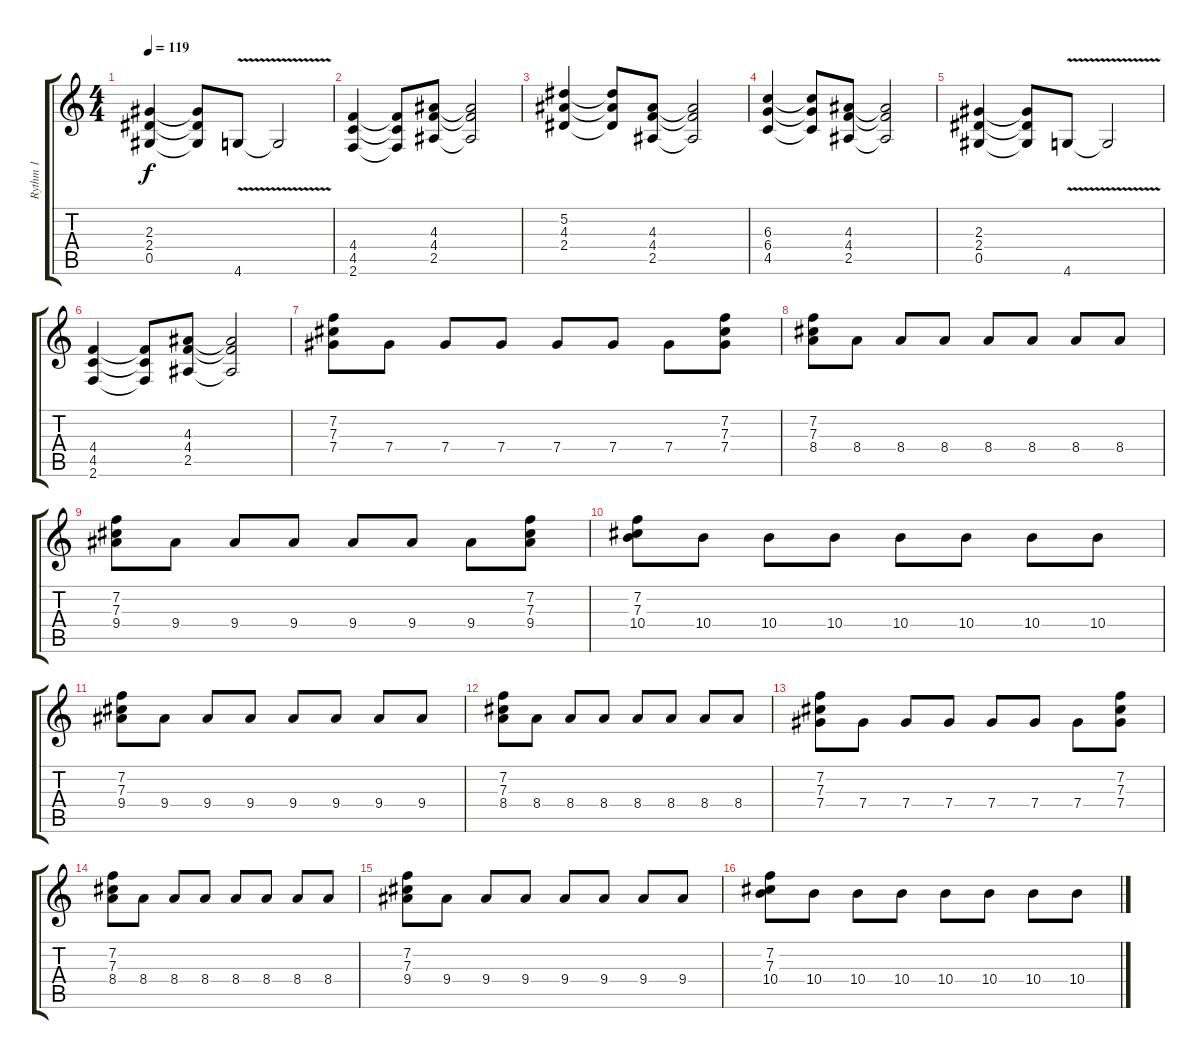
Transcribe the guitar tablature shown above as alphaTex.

\track ("Rythm 1" "Rythm 1") {instrument overdrivenguitar}
\staff {score tabs}
\tuning (Eb4 Bb3 Gb3 Db3 Ab2 Eb2) {hide}
\ts (4 4)
\tempo 119
\clef g2
\ks c
(2.3 2.4 0.5).4{dy f} (2.3{t} 2.4{t} 0.5{t}).8 4.6{v}.8 4.6{t}.2 |
(4.4 4.5 2.6).4 (4.4{t} 4.5{t} 2.6{t}).8 (4.3 4.4 2.5).8 (4.3{t} 4.4{t} 2.5{t}).2 |
(5.2 4.3 2.4).4 (5.2{t} 4.3{t} 2.4{t}).8 (4.3 4.4 2.5).8 (4.3{t} 4.4{t} 2.5{t}).2 |
(6.3 6.4 4.5).4 (6.3{t} 6.4{t} 4.5{t}).8 (4.3 4.4 2.5).8 (4.3{t} 4.4{t} 2.5{t}).2 |
(2.3 2.4 0.5).4 (2.3{t} 2.4{t} 0.5{t}).8 4.6{v}.8 4.6{t}.2 |
(4.4 4.5 2.6).4 (4.4{t} 4.5{t} 2.6{t}).8 (4.3 4.4 2.5).8 (4.3{t} 4.4{t} 2.5{t}).2 |
(7.2 7.3 7.4).8 7.4.8 7.4.8 7.4.8 7.4.8 7.4.8 7.4.8 (7.2 7.3 7.4).8 |
(7.2 7.3 8.4).8 8.4.8 8.4.8 8.4.8 8.4.8 8.4.8 8.4.8 8.4.8 |
(7.2 7.3 9.4).8 9.4.8 9.4.8 9.4.8 9.4.8 9.4.8 9.4.8 (7.2 7.3 9.4).8 |
(7.2 7.3 10.4).8 10.4.8 10.4.8 10.4.8 10.4.8 10.4.8 10.4.8 10.4.8 |
(7.2 7.3 9.4).8 9.4.8 9.4.8 9.4.8 9.4.8 9.4.8 9.4.8 9.4.8 |
(7.2 7.3 8.4).8 8.4.8 8.4.8 8.4.8 8.4.8 8.4.8 8.4.8 8.4.8 |
(7.2 7.3 7.4).8 7.4.8 7.4.8 7.4.8 7.4.8 7.4.8 7.4.8 (7.2 7.3 7.4).8 |
(7.2 7.3 8.4).8 8.4.8 8.4.8 8.4.8 8.4.8 8.4.8 8.4.8 8.4.8 |
(7.2 7.3 9.4).8 9.4.8 9.4.8 9.4.8 9.4.8 9.4.8 9.4.8 9.4.8 |
(7.2 7.3 10.4).8 10.4.8 10.4.8 10.4.8 10.4.8 10.4.8 10.4.8 10.4.8
